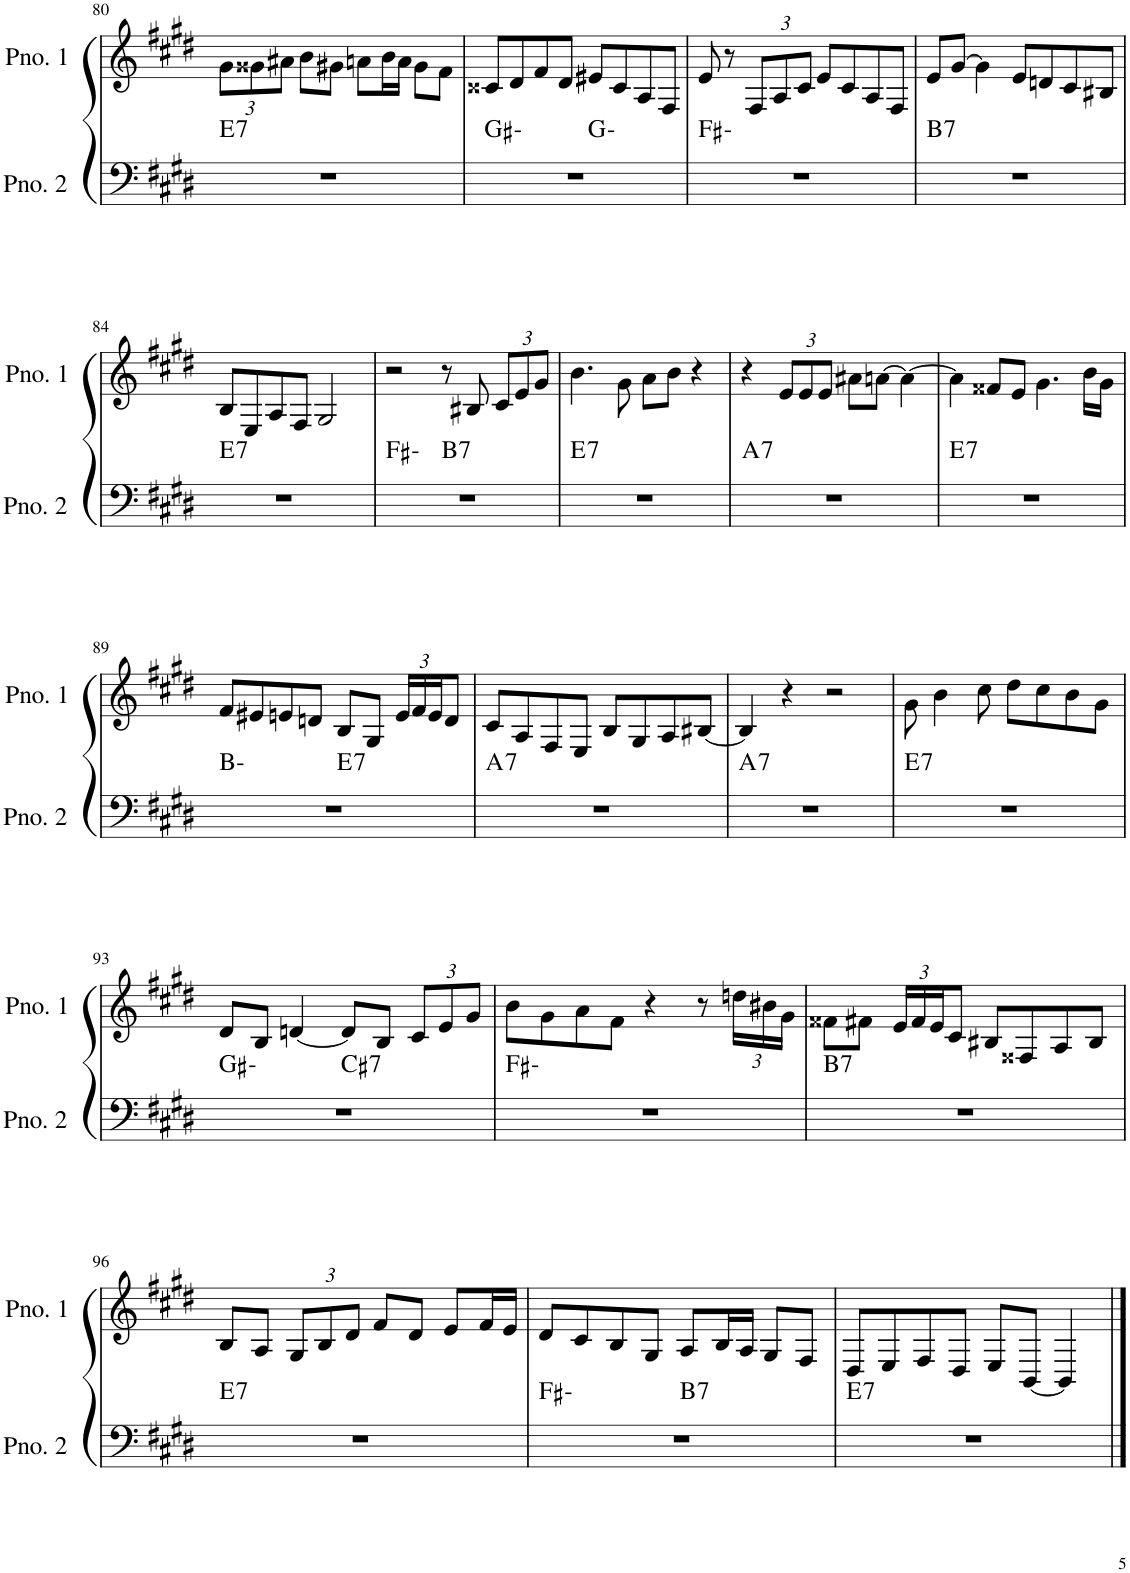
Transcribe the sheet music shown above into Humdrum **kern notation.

**kern	**harte	**kern
*part2	*part2	*part1
*staff2	*	*staff1
*I"ピアノ 2	*	*I"ピアノ 1
!!LO:PB:g=z
*clefF4	*	*clefG2
*k[f#c#g#d#]	*	*k[f#c#g#d#]
*M4/4	*	*M4/4
*	*	*Xbrackettup
=80	=80	=80
!	!LO:H:kt=7	!
1r	E:7	12g#\L
.	.	12g##X\
.	.	12a#X\J
.	.	8b\L
.	.	8g#X\J
.	.	8an\L
.	.	16b\L
.	.	16a\JJ
.	.	8g#\L
.	.	8f#\J
=81	=81	=81
*^	*	*
1r	2ryy	G#:min	8c##X/L
.	.	.	8d#/
.	.	.	8f#/
.	.	.	8d#/J
.	2ryy	G:min	8e#X/L
.	.	.	8c##/
.	.	.	8A/
.	.	.	8F#/J
*v	*v	*	*
=82	=82	=82
1r	F#:min	8e/
.	.	8r
.	.	12F#/L
.	.	12A/
.	.	12c#/J
.	.	8e/L
.	.	8c#/
.	.	8A/
.	.	8F#/J
=83	=83	=83
!	!LO:H:kt=7	!
1r	B:7	8e/L
.	.	[8g#/J
.	.	4g#\]
.	.	8e/L
.	.	8dn/
.	.	8c#/
.	.	8B#X/J
!!LO:LB:g=z
=84	=84	=84
!	!LO:H:kt=7	!
1r	E:7	8B/L
.	.	8E/
.	.	8A/
.	.	8F#/J
.	.	2G#/
=85	=85	=85
*^	*	*
1r	2ryy	F#:min	2r
!	!	!LO:H:kt=7	!
.	2ryy	B:7	8r
.	.	.	8B#X/
.	.	.	12c#/L
.	.	.	12e/
.	.	.	12g#/J
=86	=86	=86	=86
!	!	!LO:H:kt=7	!
*v	*v	*	*
1r	E:7	4.b\
.	.	8g#\
.	.	8a\L
.	.	8b\J
.	.	4r
=87	=87	=87
!	!LO:H:kt=7	!
1r	A:7	4r
.	.	12e/L
.	.	12e/
.	.	12e/J
.	.	8a#X\L
.	.	[8an\J
.	.	4a\_
=88	=88	=88
!	!LO:H:kt=7	!
1r	E:7	4a\]
.	.	8f##X/L
.	.	8e/J
.	.	4.g#\
.	.	16b\LL
.	.	16g#\JJ
!!LO:LB:g=z
=89	=89	=89
*^	*	*
1r	2ryy	B:min	8f#/L
.	.	.	8e#X/
.	.	.	8en/
.	.	.	8dn/J
!	!	!LO:H:kt=7	!
.	2ryy	E:7	8B/L
.	.	.	8G#/J
.	.	.	24e/LL
.	.	.	24f#/
.	.	.	24e/J
.	.	.	8d/J
=90	=90	=90	=90
!	!	!LO:H:kt=7	!
*v	*v	*	*
1r	A:7	8c#/L
.	.	8A/
.	.	8F#/
.	.	8E/J
.	.	8B/L
.	.	8G#/
.	.	8A/
.	.	[8B#X/J
=91	=91	=91
!	!LO:H:kt=7	!
1r	A:7	4B#/]
.	.	4r
.	.	2r
=92	=92	=92
!	!LO:H:kt=7	!
1r	E:7	8g#\
.	.	4b\
.	.	8cc#\
.	.	8dd#\L
.	.	8cc#\
.	.	8b\
.	.	8g#\J
!!LO:LB:g=z
=93	=93	=93
*^	*	*
1r	2ryy	G#:min	8d#/L
.	.	.	8B/J
.	.	.	[4dn/
!	!	!LO:H:kt=7	!
.	2ryy	C#:7	8d/L]
.	.	.	8B/J
.	.	.	12c#/L
.	.	.	12e/
.	.	.	12g#/J
*v	*v	*	*
=94	=94	=94
1r	F#:min	8b\L
.	.	8g#\
.	.	8a\
.	.	8f#\J
.	.	4r
.	.	8r
.	.	24ddn\LL
.	.	24b#X\
.	.	24g#\JJ
=95	=95	=95
!	!LO:H:kt=7	!
1r	B:7	8f##X\L
.	.	8f#X\J
.	.	24e/LL
.	.	24f#/
.	.	24e/J
.	.	8c#/J
.	.	8B#X/L
.	.	8F##X/
.	.	8A/
.	.	8B#/J
!!LO:LB:g=z
=96	=96	=96
!	!LO:H:kt=7	!
1r	E:7	8B/L
.	.	8A/J
.	.	12G#/L
.	.	12B/
.	.	12d#/J
.	.	8f#/L
.	.	8d#/J
.	.	8e/L
.	.	16f#/L
.	.	16e/JJ
=97	=97	=97
*^	*	*
1r	2ryy	F#:min	8d#/L
.	.	.	8c#/
.	.	.	8B/
.	.	.	8G#/J
!	!	!LO:H:kt=7	!
.	2ryy	B:7	8A/L
.	.	.	16B/L
.	.	.	16A/JJ
.	.	.	8G#/L
.	.	.	8F#/J
=98	=98	=98	=98
!	!	!LO:H:kt=7	!
*v	*v	*	*
1r	E:7	8D#/L
.	.	8E/
.	.	8F#/
.	.	8D#/J
.	.	8E/L
.	.	[8BB/J
.	.	4BB/]
==	==	==
*-	*-	*-
